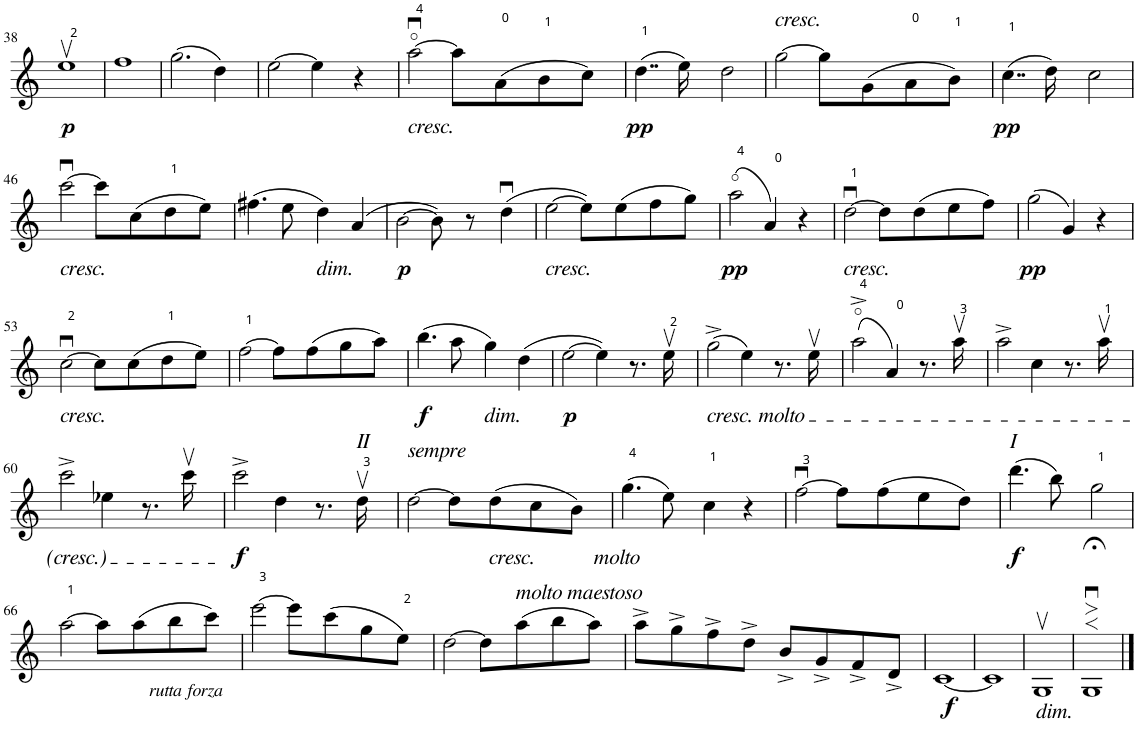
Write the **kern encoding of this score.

**kern	**dynam
*part1	*part1
*staff1	*staff1
*I"Violin	*
*I'Vln	*
!!LO:PB:g=z
*clefG2	*
*k[]	*
*M4/4	*
*met(c)	*
=38	=38
!	!LO:DY:b
1eev	p
=39	=39
1ff	.
=40	=40
(2.gg\	.
4dd\)	.
=41	=41
[2ee\	.
4ee\]	.
4r	.
=42	=42
!LO:TX:b:i:t=cresc.	!
[2aau\	.
8aa\L]	.
(8a\	.
8b\	.
8cc\J)	.
=43	=43
!	!LO:DY:b
(4..dd\	pp
16ee\)	.
2dd\	.
=44	=44
!LO:TX:a:i:t=cresc.	!
[2gg\	.
8gg\L]	.
(8g\	.
8a\	.
8b\J)	.
=45	=45
!	!LO:DY:b
(4..cc\	pp
16dd\)	.
2cc\	.
!!LO:LB:g=z
=46	=46
!LO:TX:b:i:t=cresc.	!
[2cccu\	.
8ccc\L]	.
(8cc\	.
8dd\	.
8ee\J)	.
=47	=47
(4.ff#X\	.
8ee\	.
!LO:TX:b:i:t=dim.	!
4dd\)	.
(4a/	.
=48	=48
!	!LO:DY:b
[2b\	p
8b\])	.
8r	.
(4ddu\	.
=49	=49
!LO:TX:b:i:t=cresc.	!
[2ee\	.
8ee\L])	.
(8ee\	.
8ff\	.
8gg\J)	.
=50	=50
!	!LO:DY:b
(2aa\	pp
4a/)	.
4r	.
=51	=51
!LO:TX:b:i:t=cresc.	!
[2ddu\	.
8dd\L]	.
(8dd\	.
8ee\	.
8ff\J)	.
=52	=52
!	!LO:DY:b
(2gg\	pp
4g/)	.
4r	.
!!LO:LB:g=z
=53	=53
!LO:TX:b:i:t=cresc.	!
[2ccu\	.
8cc\L]	.
(8cc\	.
8dd\	.
8ee\J)	.
=54	=54
[2ff\	.
8ff\L]	.
(8ff\	.
8gg\	.
8aa\J)	.
=55	=55
!	!LO:DY:b
(4.bb\	f
8aa\	.
!LO:TX:b:i:t=dim.	!
4gg\)	.
(4dd\	.
=56	=56
!	!LO:DY:b
[2ee\	p
4ee\])	.
8.r	.
16eev\	.
=57	=57
!LO:TX:b:i:t=cresc. molto	!
(2gg^\	.
4ee\)	.
8.r	.
16eev\	.
=58	=58
(2aa^\	.
4a/)	.
8.r	.
16aav\	.
=59	=59
2aa^\	.
4cc\	.
8.r	.
16aav\	.
!!LO:LB:g=z
=60	=60
2ccc^\	.
4ee-X\	.
8.r	.
16cccv\	.
=61	=61
!	!LO:DY:b
2ccc^\	f
4dd\	.
8.r	.
!LO:TX:a:i:t=II	!
16ddv\	.
=62	=62
!LO:TX:a:i:t=sempre	!
[2dd\	.
8dd\L]	.
!LO:TX:b:i:t=cresc.           molto	!
(8dd\	.
8cc\	.
8b\J)	.
=63	=63
(4.gg\	.
8ee\)	.
4cc\	.
4r	.
=64	=64
[2ffu\	.
8ff\L]	.
(8ff\	.
8ee\	.
8dd\J)	.
=65	=65
!LO:TX:a:i:t=I	!
!	!LO:DY:b
(4.ddd\	f
8bb\)	.
2gg\	.
!!LO:LB:g=z
=66	=66
[2aa\	.
8aa\L]	.
!	!LO:DY:b
(8aa\	other-dynamics
8bb\	.
8ccc\J)	.
=67	=67
[2eee\	.
8eee\L]	.
(8ccc\	.
8gg\	.
8ee\J)	.
=68	=68
[2dd\	.
8dd\L]	.
!LO:TX:a:i:t=molto maestoso	!
(8aa\	.
8bb\	.
8aa\J)	.
=69	=69
8aa^\L	.
8gg^\	.
8ff^\	.
8dd^\J	.
8b^/L	.
8g^/	.
8f^/	.
8d^/J	.
=70	=70
!	!LO:DY:b
[1c	f
=71	=71
1c]	.
=72	=72
!LO:TX:b:i:t=dim.	!
1Gv	.
=73	=73
1G;<u>>	.
==	==
*-	*-
